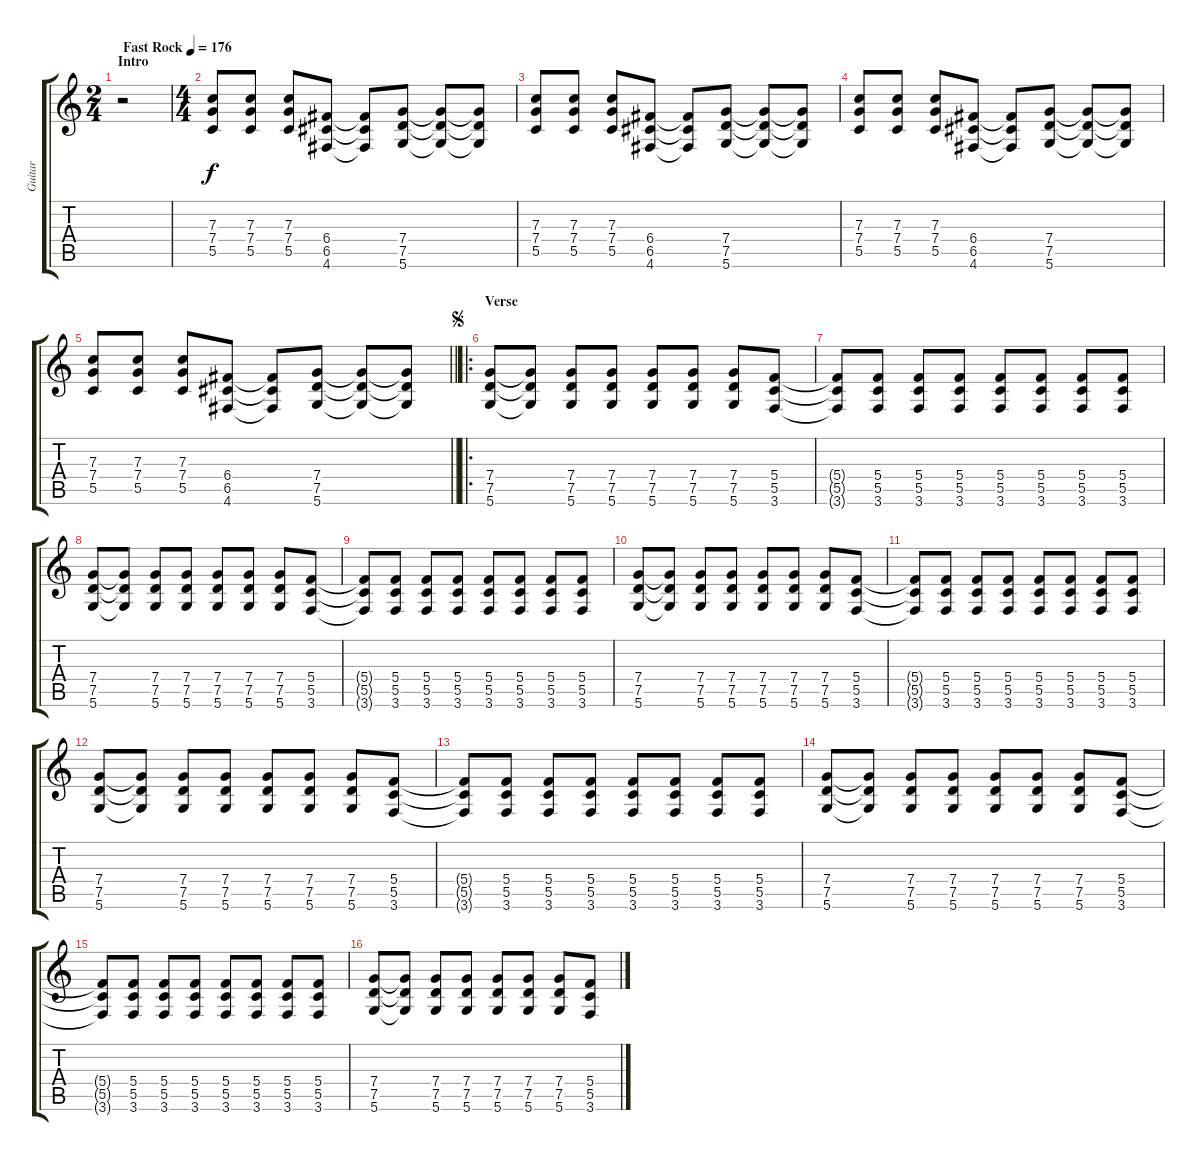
\track ("Guitar" "Guitar") {instrument distortionguitar}
\staff {score tabs}
\tuning (D4 A3 F3 C3 G2 D2) {hide}
\ts (2 4)
\section ("" "Intro")
\tempo (176 "Fast Rock")
\clef g2
\ks c
r.2{dy f instrument distortionguitar} |
\ts (4 4)
(7.3 7.4 5.5).8 (7.3 7.4 5.5).8 (7.3 7.4 5.5).8 (6.4 6.5 4.6).8 (6.4{t} 6.5{t} 4.6{t}).8 (7.4 7.5 5.6).8 (7.4{t} 7.5{t} 5.6{t}).8 (7.4{t} 7.5{t} 5.6{t}).8 |
(7.3 7.4 5.5).8 (7.3 7.4 5.5).8 (7.3 7.4 5.5).8 (6.4 6.5 4.6).8 (6.4{t} 6.5{t} 4.6{t}).8 (7.4 7.5 5.6).8 (7.4{t} 7.5{t} 5.6{t}).8 (7.4{t} 7.5{t} 5.6{t}).8 |
(7.3 7.4 5.5).8 (7.3 7.4 5.5).8 (7.3 7.4 5.5).8 (6.4 6.5 4.6).8 (6.4{t} 6.5{t} 4.6{t}).8 (7.4 7.5 5.6).8 (7.4{t} 7.5{t} 5.6{t}).8 (7.4{t} 7.5{t} 5.6{t}).8 |
\barLineRight lightlight
(7.3 7.4 5.5).8 (7.3 7.4 5.5).8 (7.3 7.4 5.5).8 (6.4 6.5 4.6).8 (6.4{t} 6.5{t} 4.6{t}).8 (7.4 7.5 5.6).8 (7.4{t} 7.5{t} 5.6{t}).8 (7.4{t} 7.5{t} 5.6{t}).8 |
\ro
\section ("" "Verse")
\jump segno
(7.4 7.5 5.6).8 (7.4{t} 7.5{t} 5.6{t}).8 (7.4 7.5 5.6).8 (7.4 7.5 5.6).8 (7.4 7.5 5.6).8 (7.4 7.5 5.6).8 (7.4 7.5 5.6).8 (5.4 5.5 3.6).8 |
(5.4{t} 5.5{t} 3.6{t}).8 (5.4 5.5 3.6).8 (5.4 5.5 3.6).8 (5.4 5.5 3.6).8 (5.4 5.5 3.6).8 (5.4 5.5 3.6).8 (5.4 5.5 3.6).8 (5.4 5.5 3.6).8 |
(7.4 7.5 5.6).8 (7.4{t} 7.5{t} 5.6{t}).8 (7.4 7.5 5.6).8 (7.4 7.5 5.6).8 (7.4 7.5 5.6).8 (7.4 7.5 5.6).8 (7.4 7.5 5.6).8 (5.4 5.5 3.6).8 |
(5.4{t} 5.5{t} 3.6{t}).8 (5.4 5.5 3.6).8 (5.4 5.5 3.6).8 (5.4 5.5 3.6).8 (5.4 5.5 3.6).8 (5.4 5.5 3.6).8 (5.4 5.5 3.6).8 (5.4 5.5 3.6).8 |
(7.4 7.5 5.6).8 (7.4{t} 7.5{t} 5.6{t}).8 (7.4 7.5 5.6).8 (7.4 7.5 5.6).8 (7.4 7.5 5.6).8 (7.4 7.5 5.6).8 (7.4 7.5 5.6).8 (5.4 5.5 3.6).8 |
(5.4{t} 5.5{t} 3.6{t}).8 (5.4 5.5 3.6).8 (5.4 5.5 3.6).8 (5.4 5.5 3.6).8 (5.4 5.5 3.6).8 (5.4 5.5 3.6).8 (5.4 5.5 3.6).8 (5.4 5.5 3.6).8 |
(7.4 7.5 5.6).8 (7.4{t} 7.5{t} 5.6{t}).8 (7.4 7.5 5.6).8 (7.4 7.5 5.6).8 (7.4 7.5 5.6).8 (7.4 7.5 5.6).8 (7.4 7.5 5.6).8 (5.4 5.5 3.6).8 |
(5.4{t} 5.5{t} 3.6{t}).8 (5.4 5.5 3.6).8 (5.4 5.5 3.6).8 (5.4 5.5 3.6).8 (5.4 5.5 3.6).8 (5.4 5.5 3.6).8 (5.4 5.5 3.6).8 (5.4 5.5 3.6).8 |
(7.4 7.5 5.6).8 (7.4{t} 7.5{t} 5.6{t}).8 (7.4 7.5 5.6).8 (7.4 7.5 5.6).8 (7.4 7.5 5.6).8 (7.4 7.5 5.6).8 (7.4 7.5 5.6).8 (5.4 5.5 3.6).8 |
(5.4{t} 5.5{t} 3.6{t}).8 (5.4 5.5 3.6).8 (5.4 5.5 3.6).8 (5.4 5.5 3.6).8 (5.4 5.5 3.6).8 (5.4 5.5 3.6).8 (5.4 5.5 3.6).8 (5.4 5.5 3.6).8 |
(7.4 7.5 5.6).8 (7.4{t} 7.5{t} 5.6{t}).8 (7.4 7.5 5.6).8 (7.4 7.5 5.6).8 (7.4 7.5 5.6).8 (7.4 7.5 5.6).8 (7.4 7.5 5.6).8 (5.4 5.5 3.6).8
